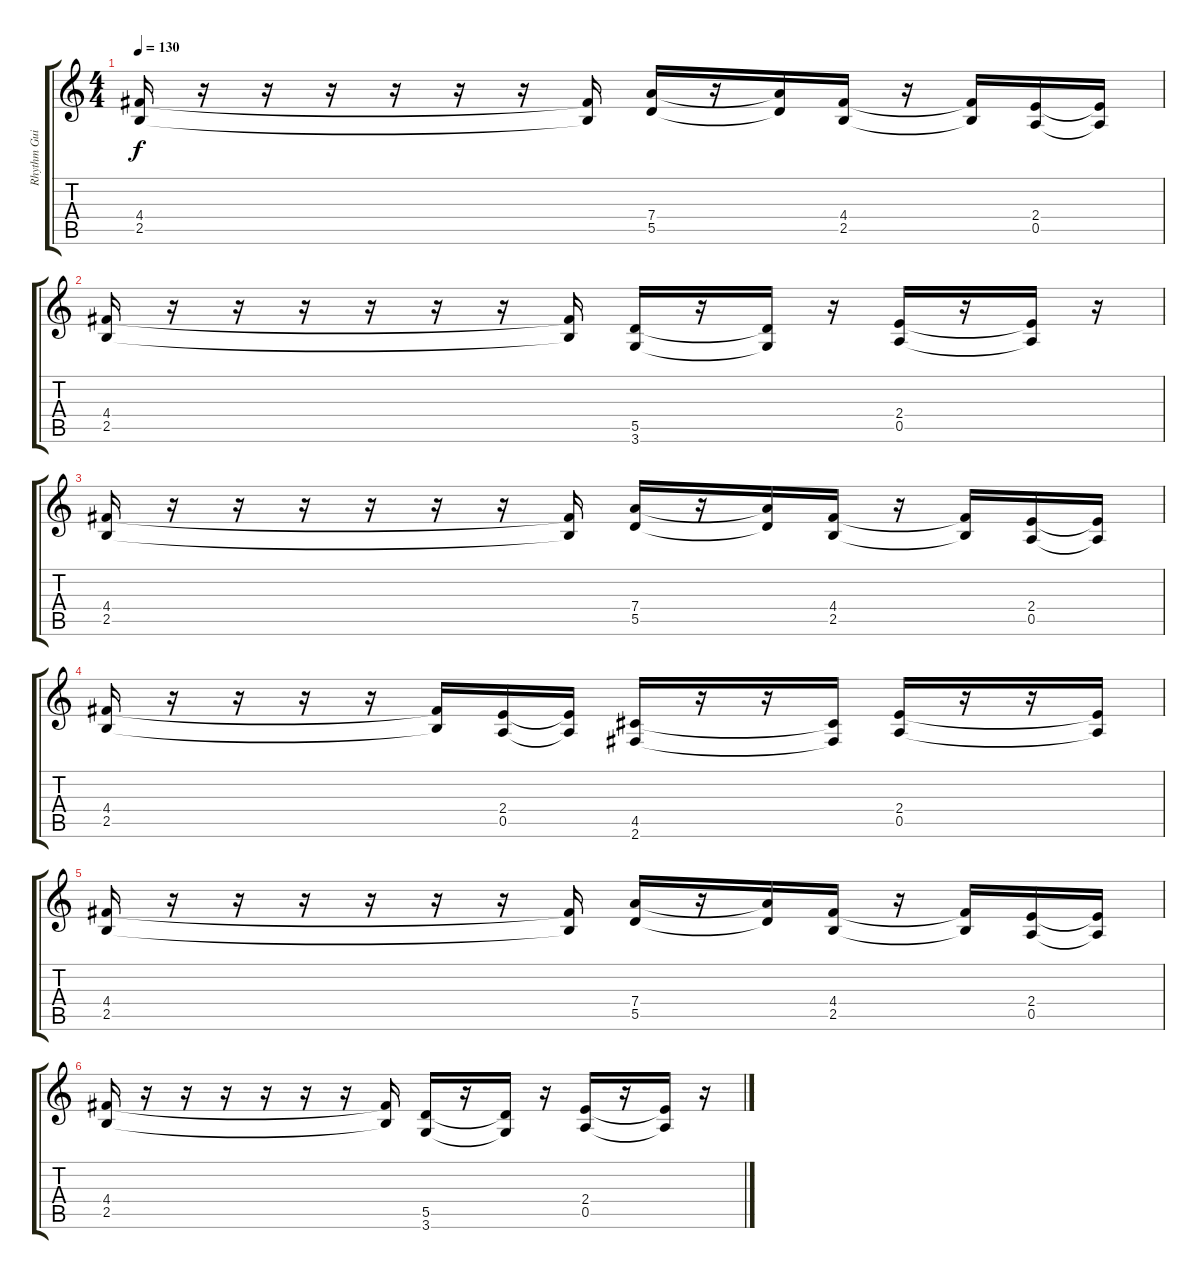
\track ("Rhythm Guitar" "Rhythm Gui") {instrument distortionguitar}
\staff {score tabs}
\tuning (E4 B3 G3 D3 A2 E2) {hide}
\ts (4 4)
\tempo 130
\clef g2
\ks c
(4.4 2.5).16{dy f} r.16 r.16 r.16 r.16 r.16 r.16 (4.4{t} 2.5{t}).16 (7.4 5.5).16 r.16 (7.4{t} 5.5{t}).16 (4.4 2.5).16 r.16 (4.4{t} 2.5{t}).16 (2.4 0.5).16 (2.4{t} 0.5{t}).16 |
(4.4 2.5).16 r.16 r.16 r.16 r.16 r.16 r.16 (4.4{t} 2.5{t}).16 (5.5 3.6).16 r.16 (5.5{t} 3.6{t}).16 r.16 (2.4 0.5).16 r.16 (2.4{t} 0.5{t}).16 r.16 |
(4.4 2.5).16 r.16 r.16 r.16 r.16 r.16 r.16 (4.4{t} 2.5{t}).16 (7.4 5.5).16 r.16 (7.4{t} 5.5{t}).16 (4.4 2.5).16 r.16 (4.4{t} 2.5{t}).16 (2.4 0.5).16 (2.4{t} 0.5{t}).16 |
(4.4 2.5).16 r.16 r.16 r.16 r.16 (4.4{t} 2.5{t}).16 (2.4 0.5).16 (2.4{t} 0.5{t}).16 (4.5 2.6).16 r.16 r.16 (4.5{t} 2.6{t}).16 (2.4 0.5).16 r.16 r.16 (2.4{t} 0.5{t}).16 |
(4.4 2.5).16 r.16 r.16 r.16 r.16 r.16 r.16 (4.4{t} 2.5{t}).16 (7.4 5.5).16 r.16 (7.4{t} 5.5{t}).16 (4.4 2.5).16 r.16 (4.4{t} 2.5{t}).16 (2.4 0.5).16 (2.4{t} 0.5{t}).16 |
(4.4 2.5).16 r.16 r.16 r.16 r.16 r.16 r.16 (4.4{t} 2.5{t}).16 (5.5 3.6).16 r.16 (5.5{t} 3.6{t}).16 r.16 (2.4 0.5).16 r.16 (2.4{t} 0.5{t}).16 r.16
